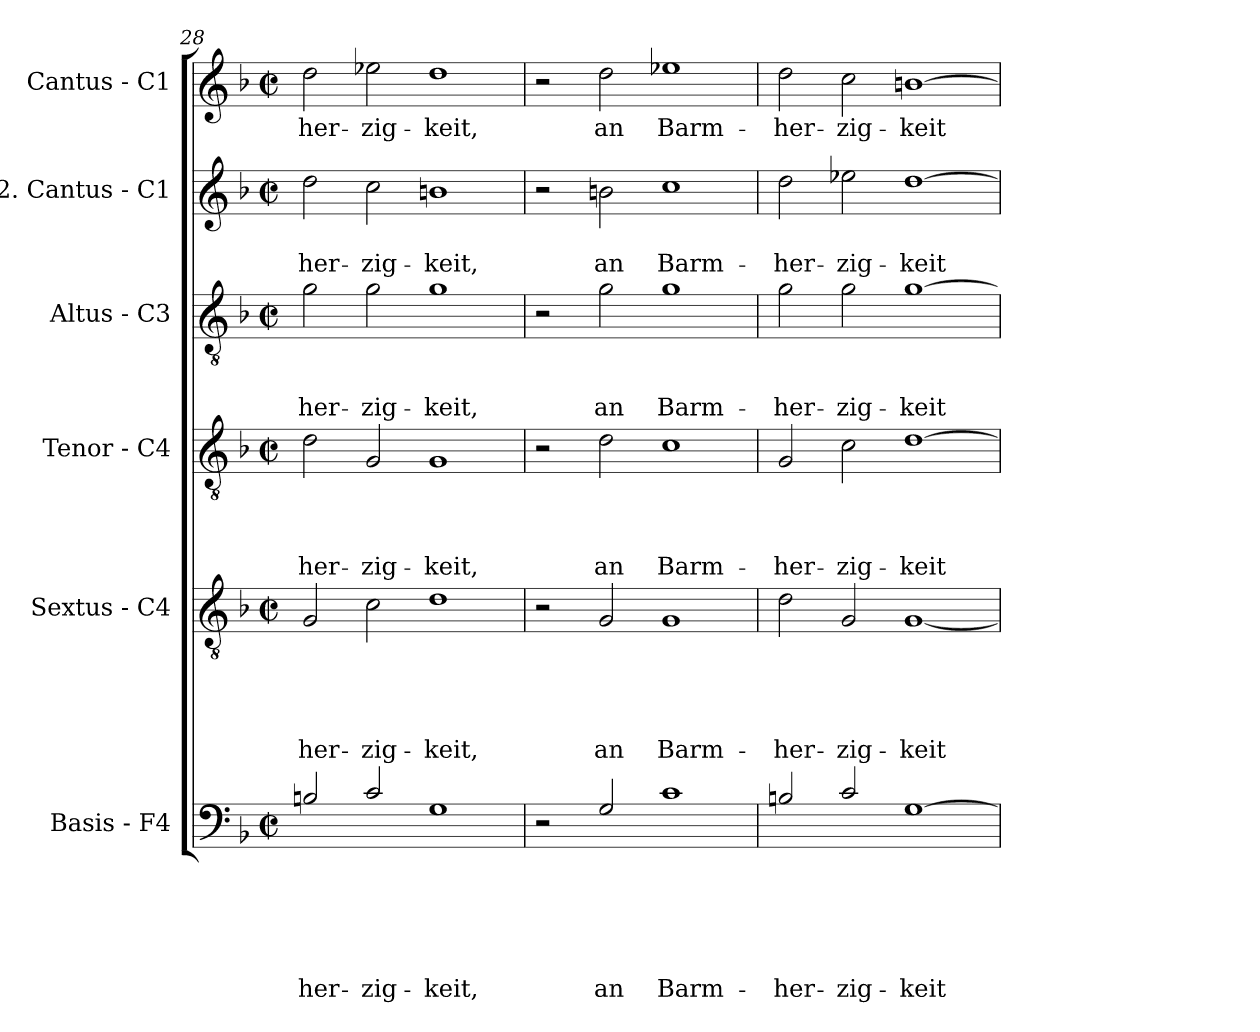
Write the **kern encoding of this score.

**kern	**text	**text	**text	**text	**text	**text	**kern	**text	**text	**text	**text	**text	**kern	**text	**text	**text	**text	**kern	**text	**text	**text	**kern	**text	**text	**kern	**text
*part6	*part6	*part6	*part6	*part6	*part6	*part6	*part5	*part5	*part5	*part5	*part5	*part5	*part4	*part4	*part4	*part4	*part4	*part3	*part3	*part3	*part3	*part2	*part2	*part2	*part1	*part1
*staff6	*staff6	*staff6	*staff6	*staff6	*staff6	*staff6	*staff5	*staff5	*staff5	*staff5	*staff5	*staff5	*staff4	*staff4	*staff4	*staff4	*staff4	*staff3	*staff3	*staff3	*staff3	*staff2	*staff2	*staff2	*staff1	*staff1
*I"Basis - F4	*	*	*	*	*	*	*I"Sextus - C4	*	*	*	*	*	*I"Tenor - C4	*	*	*	*	*I"Altus - C3	*	*	*	*I"2. Cantus - C1	*	*	*I"Cantus - C1	*
*clefF4	*	*	*	*	*	*	*clefGv2	*	*	*	*	*	*clefGv2	*	*	*	*	*clefGv2	*	*	*	*clefG2	*	*	*clefG2	*
*ITrd8c14	*	*	*	*	*	*	*	*	*	*	*	*	*	*	*	*	*	*	*	*	*	*	*	*	*	*
*k[b-]	*	*	*	*	*	*	*k[b-]	*	*	*	*	*	*k[b-]	*	*	*	*	*k[b-]	*	*	*	*k[b-]	*	*	*k[b-]	*
*F:	*	*	*	*	*	*	*F:	*	*	*	*	*	*F:	*	*	*	*	*F:	*	*	*	*F:	*	*	*F:	*
*M2/2	*	*	*	*	*	*	*M2/2	*	*	*	*	*	*M2/2	*	*	*	*	*M2/2	*	*	*	*M2/2	*	*	*M2/2	*
*met(c|)	*	*	*	*	*	*	*met(c|)	*	*	*	*	*	*met(c|)	*	*	*	*	*met(c|)	*	*	*	*met(c|)	*	*	*met(c|)	*
=28	=28	=28	=28	=28	=28	=28	=28	=28	=28	=28	=28	=28	=28	=28	=28	=28	=28	=28	=28	=28	=28	=28	=28	=28	=28	=28
!	!	!	!	!	!	!LO:LY:b	!	!	!	!	!	!LO:LY:b	!	!	!	!	!LO:LY:b	!	!	!	!LO:LY:b	!	!	!LO:LY:b	!	!LO:LY:b
2BBn/	.	.	.	.	.	-her-	2G/	.	.	.	.	-her-	2d\	.	.	.	-her-	2g\	.	.	-her-	2dd\	.	-her-	2dd\	-her-
!	!	!	!	!	!	!LO:LY:b	!	!	!	!	!	!LO:LY:b	!	!	!	!	!LO:LY:b	!	!	!	!LO:LY:b	!	!	!LO:LY:b	!	!LO:LY:b
2C/	.	.	.	.	.	-zig-	2c\	.	.	.	.	-zig-	2G/	.	.	.	-zig-	2g\	.	.	-zig-	2cc\	.	-zig-	2ee-X\	-zig-
!	!	!	!	!	!	!LO:LY:b	!	!	!	!	!	!LO:LY:b	!	!	!	!	!LO:LY:b	!	!	!	!LO:LY:b	!	!	!LO:LY:b	!	!LO:LY:b
1GG	.	.	.	.	.	-keit,	1d	.	.	.	.	-keit,	1G	.	.	.	-keit,	1g	.	.	-keit,	1bn	.	-keit,	1dd	-keit,
=29	=29	=29	=29	=29	=29	=29	=29	=29	=29	=29	=29	=29	=29	=29	=29	=29	=29	=29	=29	=29	=29	=29	=29	=29	=29	=29
2r	.	.	.	.	.	.	2r	.	.	.	.	.	2r	.	.	.	.	2r	.	.	.	2r	.	.	2r	.
!	!	!	!	!	!	!LO:LY:b	!	!	!	!	!	!LO:LY:b	!	!	!	!	!LO:LY:b	!	!	!	!LO:LY:b	!	!	!LO:LY:b	!	!LO:LY:b
2GG/	.	.	.	.	.	an	2G/	.	.	.	.	an	2d\	.	.	.	an	2g\	.	.	an	2bn\	.	an	2dd\	an
!	!	!	!	!	!	!LO:LY:b	!	!	!	!	!	!LO:LY:b	!	!	!	!	!LO:LY:b	!	!	!	!LO:LY:b	!	!	!LO:LY:b	!	!LO:LY:b
1C	.	.	.	.	.	Barm-	1G	.	.	.	.	Barm-	1c	.	.	.	Barm-	1g	.	.	Barm-	1cc	.	Barm-	1ee-X	Barm-
=30	=30	=30	=30	=30	=30	=30	=30	=30	=30	=30	=30	=30	=30	=30	=30	=30	=30	=30	=30	=30	=30	=30	=30	=30	=30	=30
!	!	!	!	!	!	!LO:LY:b	!	!	!	!	!	!LO:LY:b	!	!	!	!	!LO:LY:b	!	!	!	!LO:LY:b	!	!	!LO:LY:b	!	!LO:LY:b
2BBn/	.	.	.	.	.	-her-	2d\	.	.	.	.	-her-	2G/	.	.	.	-her-	2g\	.	.	-her-	2dd\	.	-her-	2dd\	-her-
!	!	!	!	!	!	!LO:LY:b	!	!	!	!	!	!LO:LY:b	!	!	!	!	!LO:LY:b	!	!	!	!LO:LY:b	!	!	!LO:LY:b	!	!LO:LY:b
2C/	.	.	.	.	.	-zig-	2G/	.	.	.	.	-zig-	2c\	.	.	.	-zig-	2g\	.	.	-zig-	2ee-X\	.	-zig-	2cc\	-zig-
!	!	!	!	!	!	!LO:LY:b	!	!	!	!	!	!LO:LY:b	!	!	!	!	!LO:LY:b	!	!	!	!LO:LY:b	!	!	!LO:LY:b	!	!LO:LY:b
[1GG	.	.	.	.	.	-keit	[1G	.	.	.	.	-keit	[1d	.	.	.	-keit	[1g	.	.	-keit	[1dd	.	-keit	[1bn	-keit
=	=	=	=	=	=	=	=	=	=	=	=	=	=	=	=	=	=	=	=	=	=	=	=	=	=	=
*-	*-	*-	*-	*-	*-	*-	*-	*-	*-	*-	*-	*-	*-	*-	*-	*-	*-	*-	*-	*-	*-	*-	*-	*-	*-	*-
